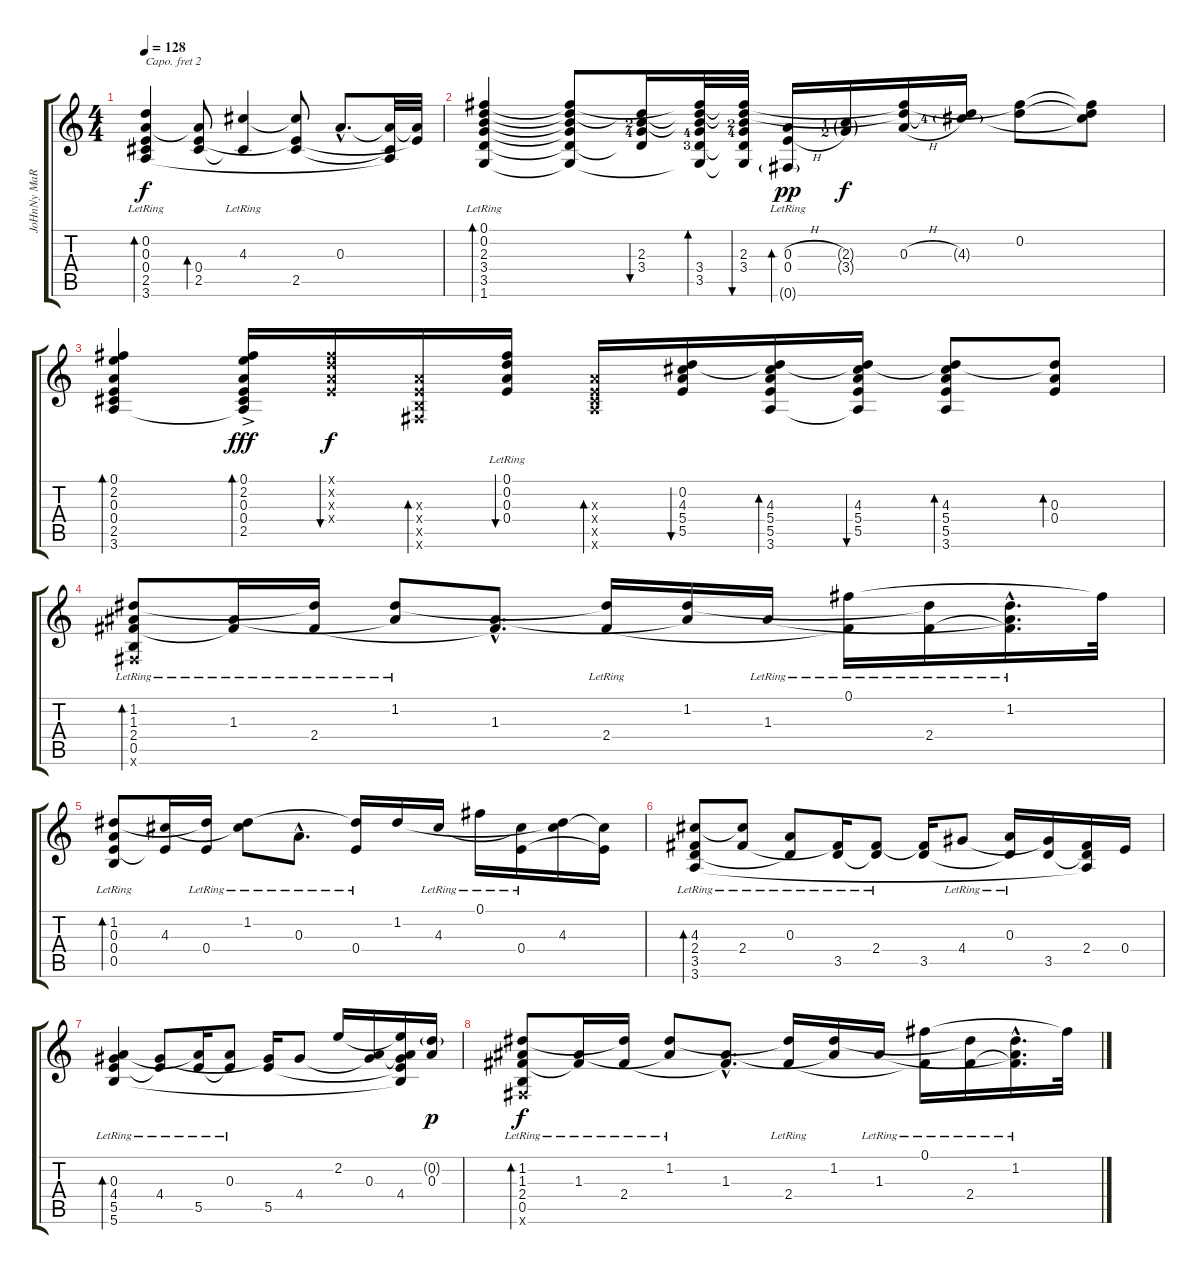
\track ("JoHnNy MaRr" "JoHnNy MaR") {instrument electricguitarclean}
\staff {score tabs}
\capo 2
\tuning (E4 C4 G3 D3 A2 E2) {hide}
\ts (4 4)
\tempo 128
\clef g2
\ks c
(0.2{lr} 0.3{lr} 0.4{lr} 2.5{lr} 3.6{lr}).4{bd 120 dy f} (0.3{t} 0.4 2.5).8{bd 30} (4.3{lr} 2.5{t}).4 (4.3{t} 0.4{t} 2.5).8 0.3{hac}.8{d} (0.3{t} 2.5{t} 3.6{t}).32 (0.3{t} 0.4{t}).32 |
(0.1{lr} 0.2{lr} 2.3 3.4 3.5 1.6).4{bd 120 volume 11} (0.1{t} 0.2{t} 2.3{t} 3.4{t} 3.5{t} 1.6{t}).8 (0.2{t} 2.3{lf 3} 3.4{lf 5} 3.5{t}).16{bu 60} (0.1{t} 0.2{t} 2.3{t} 3.4{lf 5} 3.5{lf 4} 1.6{t}).32{bd 60 volume 12} (0.1{t} 0.2{t} 2.3{lf 3} 3.4{lf 5} 3.5{t} 1.6{t}).32{bu 60} (0.3{h} 0.4{h} 0.6{g lr}).16{bd 60 dy pp} (2.3{g lf 2} 3.4{g lf 3}).16{dy f} (0.1{t} 0.2{t} 0.3{h}).16 (0.2{t} 4.3{g lf 5}).16 (0.1{t} 0.2).8 (0.1{t} 0.2{t} 4.3{t}).8 |
(0.1 2.2 0.3 0.4 2.5 3.6).4{bd 30 volume 12} (0.1{ac} 2.2 0.3 0.4 2.5 3.6{t}).16{bd 30 dy fff volume 10} (0.1{x} 0.2{x} 0.3{x} 0.4{x}).16{bu 30 dy f volume 12} (0.3{x} 0.4{x} 0.5{x} 0.6{x}).16{bd 30} (0.1{lr} 0.2 0.3 0.4).16{bu 30} (0.3{x} 0.4{x} 2.5{x} 3.6{x}).16{bd 30} (0.2 4.3 5.4 5.5).16{bu 30} (0.2{t} 4.3 5.4 5.5 3.6).16{bd 30} (0.2{t} 4.3 5.4 5.5 3.6{t}).16{bu 30} (0.2{t} 4.3 5.4 5.5 3.6).8{bd 30} (0.2{t} 0.3 0.4).8{bd 30} |
(1.2 1.3 2.4{lr} 0.5{lr} 0.6{x}).8{bd 120 volume 11} (1.3{lr} 2.4{t}).16{volume 12} (1.2{t} 2.4{lr}).16 (1.2{lr} 1.3{t}).8 (1.3{hac} 2.4{hac t}).8{d} (1.2{t} 2.4{lr}).16 (1.2 1.3{t}).16 1.3{lr}.16 (0.1{lr} 2.4{t}).16 (1.2{t} 2.4{lr}).16 (1.2{hac lr} 1.3{hac t} 2.4{hac t}).16{d} 0.1{t}.32 |
(1.2{lr} 0.3 0.4{lr} 0.5{lr}).8{bd 120 volume 11} (4.3 0.4{t}).16{volume 12} (1.2{t} 0.4{lr}).16 (1.2{lr} 4.3{t}).8 0.3{hac lr}.8{d} (1.2{t} 0.4{lr}).16 1.2.16 4.3{lr}.16 0.1{lr}.16 (4.3{t} 0.4{lr}).16 (1.2{t} 4.3).16 (4.3{t} 0.4{t}).16 |
(4.3{lr} 2.4 3.5{lr} 3.6).8{bd 120 volume 11} (4.3{t} 2.4{lr}).8{volume 12} (0.3{lr} 3.5{t}).8 (2.4{t} 3.5{lr}).16 (2.4{lr} 3.5{t}).8 (2.4{t} 3.5).16 4.4{lr}.8 (0.3{lr} 3.5{t}).16 (4.4{t} 3.5).16 (2.4 3.5{t} 3.6{t}).16 0.4.16 |
(0.3{lr} 4.4 5.5{lr} 5.6).4{bd 120 volume 11} (4.4{lr} 5.5{t}).8{volume 12} (0.3{t} 5.5{lr}).16 (0.3{lr} 5.5{t}).8 (4.4{t} 5.5).16 4.4.8 2.2.16 (0.3 4.4{t}).16 (2.2{t} 0.3{t} 4.4 5.5{t} 5.6{t}).16 (0.2{g} 0.3).16{dy p} |
(1.2 1.3 2.4{lr} 0.5{lr} 0.6{x}).8{bd 120 dy f volume 11} (1.3{lr} 2.4{t}).16{volume 12} (1.2{t} 2.4{lr}).16 (1.2{lr} 1.3{t}).8 (1.3{hac} 2.4{hac t}).8{d} (1.2{t} 2.4{lr}).16 (1.2 1.3{t}).16 1.3{lr}.16 (0.1{lr} 2.4{t}).16 (1.2{t} 2.4{lr}).16 (1.2{hac lr} 1.3{hac t} 2.4{hac t}).16{d} 0.1{t}.32
